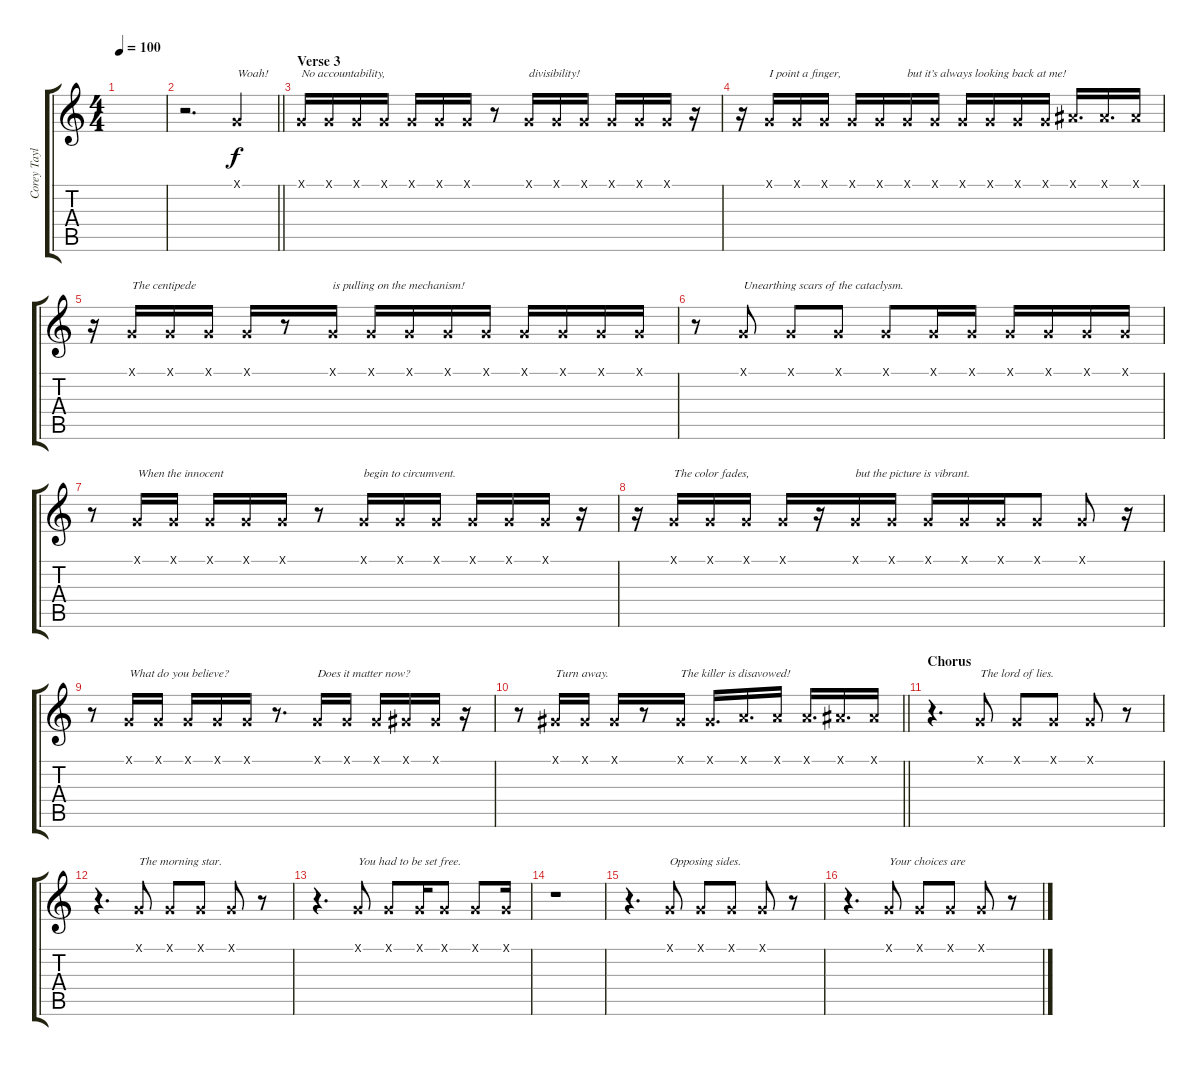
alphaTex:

\track ("Corey Taylor" "Corey Tayl") {instrument lead2sawtooth}
\staff {score tabs}
\tuning (Db4 Ab3 E3 B2 Gb2 B1) {hide}
\ts (4 4)
\tempo 100
\clef g2
\ks c
|
\barLineRight lightlight
r.2{d} 6.1{x}.4{txt "Woah!"} |
\section ("" "Verse 3")
6.1{x}.16{txt "No accountability,"} 6.1{x}.16 6.1{x}.16 6.1{x}.16 6.1{x}.16 6.1{x}.16 6.1{x}.16 r.8 6.1{x}.16{txt "divisibility!"} 6.1{x}.16 6.1{x}.16 6.1{x}.16 6.1{x}.16 6.1{x}.16 r.16 |
r.16 6.1{x}.16{txt "I point a finger,"} 6.1{x}.16 6.1{x}.16 6.1{x}.16 6.1{x}.16 6.1{x}.16{txt "but it’s always looking back at me!"} 6.1{x}.16 6.1{x}.16 6.1{x}.16 6.1{x}.16 6.1{x}.16 9.1{x}.16{d} 9.1{x}.16{d} 9.1{x}.16 |
r.16 6.1{x}.16{txt "The centipede"} 6.1{x}.16 6.1{x}.16 6.1{x}.16 r.8 6.1{x}.16{txt "is pulling on the mechanism!"} 6.1{x}.16 6.1{x}.16 6.1{x}.16 6.1{x}.16 6.1{x}.16 6.1{x}.16 6.1{x}.16 6.1{x}.16 |
r.8 6.1{x}.8{txt "Unearthing scars of the cataclysm."} 6.1{x}.8 6.1{x}.8 6.1{x}.8 6.1{x}.16 6.1{x}.16 6.1{x}.16 6.1{x}.16 6.1{x}.16 6.1{x}.16 |
r.8 6.1{x}.16{txt "When the innocent"} 6.1{x}.16 6.1{x}.16 6.1{x}.16 6.1{x}.16 r.8 6.1{x}.16{txt "begin to circumvent."} 6.1{x}.16 6.1{x}.16 6.1{x}.16 6.1{x}.16 6.1{x}.16 r.16 |
r.16 6.1{x}.16{txt "The color fades,"} 6.1{x}.16 6.1{x}.16 6.1{x}.16 r.16 6.1{x}.16{txt "but the picture is vibrant."} 6.1{x}.16 6.1{x}.16 6.1{x}.16 6.1{x}.16 6.1{x}.8 6.1{x}.8 r.16 |
r.8 6.1{x}.16{txt "What do you believe?"} 6.1{x}.16 6.1{x}.16 6.1{x}.16 6.1{x}.16 r.8{d} 6.1{x}.16{txt "Does it matter now?"} 6.1{x}.16 6.1{x}.16 7.1{x}.16 7.1{x}.16 r.16 |
\barLineRight lightlight
r.8 7.1{x}.16{txt "Turn away."} 7.1{x}.16 7.1{x}.16 r.8 7.1{x}.16{txt "The killer is disavowed!"} 7.1{x}.16{d} 8.1{x}.16{d} 8.1{x}.16 8.1{x}.16{d} 9.1{x}.16{d} 9.1{x}.16 |
\section ("" "Chorus")
r.4{d} 6.1{x}.8{txt "The lord of lies."} 6.1{x}.8 6.1{x}.8 6.1{x}.8 r.8 |
r.4{d} 6.1{x}.8{txt "The morning star."} 6.1{x}.8 6.1{x}.8 6.1{x}.8 r.8 |
r.4{d} 6.1{x}.8{txt "You had to be set free."} 6.1{x}.8 6.1{x}.16 6.1{x}.8 6.1{x}.8 6.1{x}.16 |
r.1 |
r.4{d} 6.1{x}.8{txt "Opposing sides."} 6.1{x}.8 6.1{x}.8 6.1{x}.8 r.8 |
r.4{d} 6.1{x}.8{txt "Your choices are"} 6.1{x}.8 6.1{x}.8 6.1{x}.8 r.8
